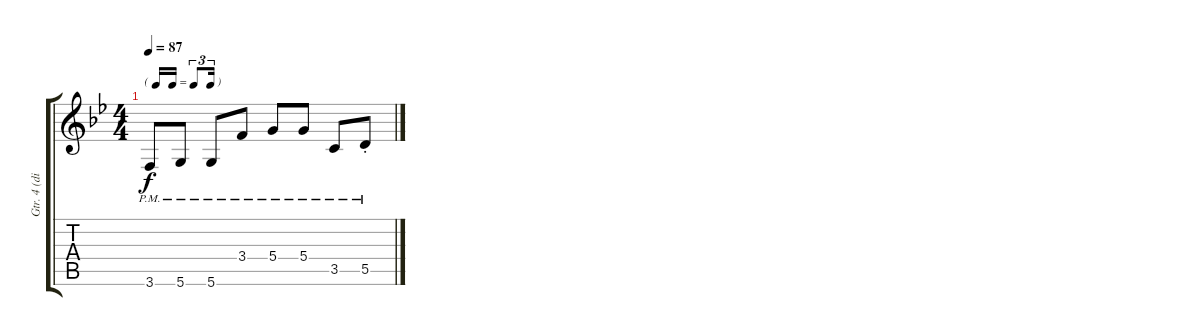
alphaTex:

\track ("Gtr. 4 (dist.)" "Gtr. 4 (di") {instrument overdrivenguitar}
\staff {score tabs}
\tuning (E4 B3 G3 D3 A2 D2) {hide}
\ts (4 4)
\tf triplet16th
\tempo 87
\clef g2
\ks bb
3.6{pm}.8{dy f} 5.6{pm}.8 5.6{pm}.8 3.4{pm}.8 5.4{pm}.8 5.4{pm}.8 3.5{pm}.8 5.5{pm st}.8
